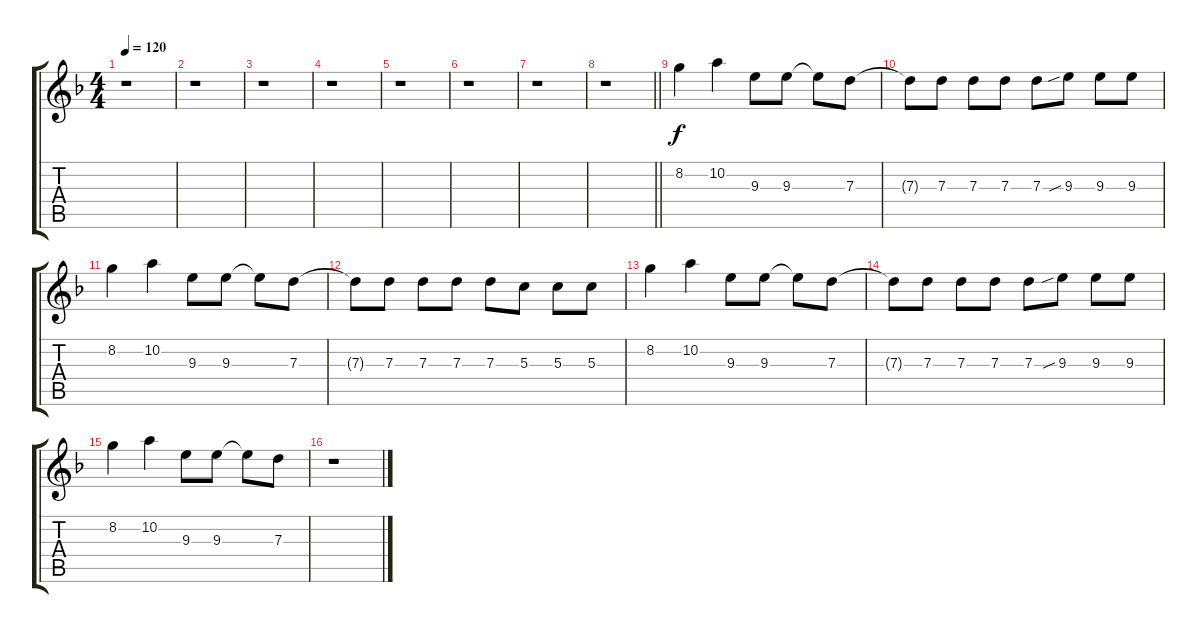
\track "" {instrument distortionguitar}
\staff {score tabs}
\tuning (E4 B3 G3 D3 A2 E2) {hide}
\ts (4 4)
\tempo 120
\clef g2
\ks f
r.1{dy f} |
r.1 |
r.1 |
r.1 |
r.1 |
r.1 |
r.1 |
\barLineRight lightlight
r.1 |
8.2.4 10.2.4 9.3.8 9.3.8 9.3{t}.8 7.3.8 |
7.3{t}.8 7.3.8 7.3.8 7.3.8 7.3.8 9.3{sib}.8 9.3.8 9.3.8 |
8.2.4 10.2.4 9.3.8 9.3.8 9.3{t}.8 7.3.8 |
7.3{t}.8 7.3.8 7.3.8 7.3.8 7.3.8 5.3.8 5.3.8 5.3.8 |
8.2.4 10.2.4 9.3.8 9.3.8 9.3{t}.8 7.3.8 |
7.3{t}.8 7.3.8 7.3.8 7.3.8 7.3.8 9.3{sib}.8 9.3.8 9.3.8 |
8.2.4 10.2.4 9.3.8 9.3.8 9.3{t}.8 7.3.8 |
r.1
